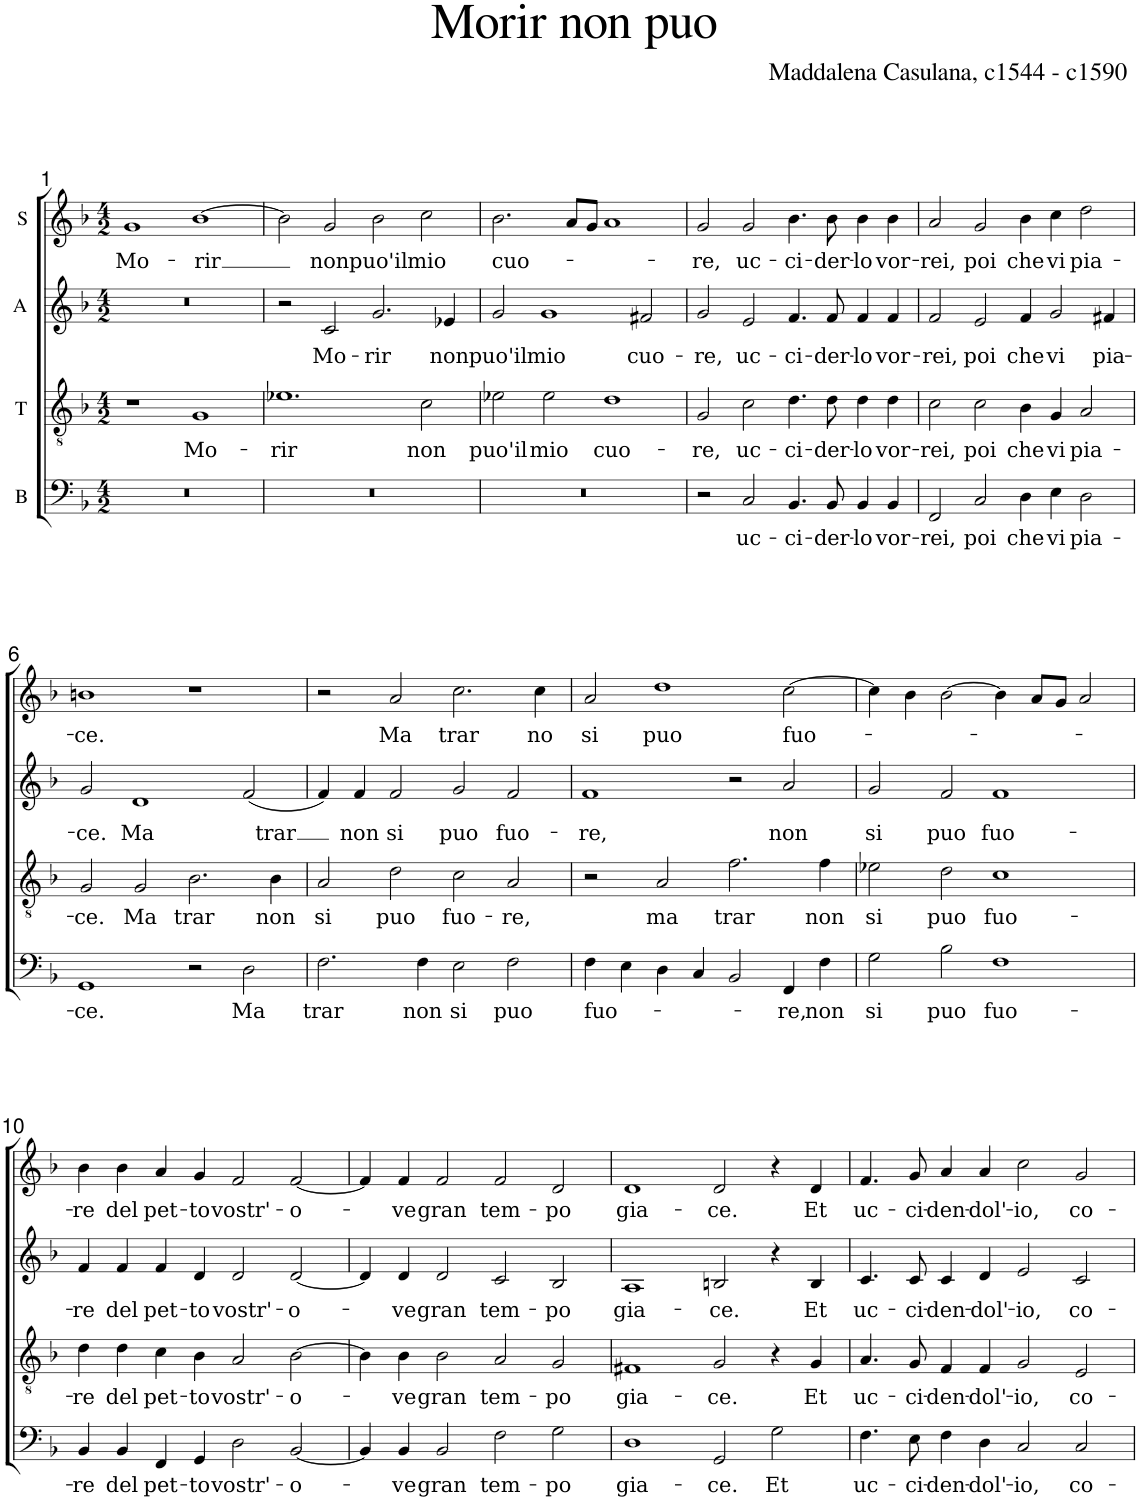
**kern	**text	**kern	**text	**kern	**text	**kern	**text
*part4	*part4	*part3	*part3	*part2	*part2	*part1	*part1
*staff4	*staff4	*staff3	*staff3	*staff2	*staff2	*staff1	*staff1
*I"B	*	*I"T	*	*I"A	*	*I"S	*
*clefF4	*	*clefGv2	*	*clefG2	*	*clefG2	*
*k[b-]	*	*k[b-]	*	*k[b-]	*	*k[b-]	*
*M4/2	*	*M4/2	*	*M4/2	*	*M4/2	*
=1	=1	=1	=1	=1	=1	=1	=1
!	!	!	!	!	!	!	!LO:LY:b
0r	.	1r	.	0r	.	1g	Mo-
!	!	!	!LO:LY:b	!	!	!	!LO:LY:b
.	.	1G	Mo-	.	.	[1b-	-rir
=2	=2	=2	=2	=2	=2	=2	=2
!	!	!	!LO:LY:b	!	!	!	!
0r	.	1.e-X	-rir	2r	.	2b-\]	.
!	!	!	!	!	!LO:LY:b	!	!LO:LY:b
.	.	.	.	2c/	Mo-	2g/	non
!	!	!	!	!	!LO:LY:b	!	!LO:LY:b
.	.	.	.	2.g/	-rir	2b-\	puo'il
!	!	!	!LO:LY:b	!	!	!	!LO:LY:b
.	.	2c\	non	.	.	2cc\	mio
!	!	!	!	!	!LO:LY:b	!	!
.	.	.	.	4e-X/	non	.	.
=3	=3	=3	=3	=3	=3	=3	=3
!	!	!	!LO:LY:b	!	!LO:LY:b	!	!LO:LY:b
0r	.	2e-X\	puo'il	2g/	puo'il	2.b-\	cuo-
!	!	!	!LO:LY:b	!	!LO:LY:b	!	!
.	.	2e-\	mio	1g	mio	.	.
.	.	.	.	.	.	8a/L	.
.	.	.	.	.	.	8g/J	.
!	!	!	!LO:LY:b	!	!	!	!
.	.	1d	cuo-	.	.	1a	.
!	!	!	!	!	!LO:LY:b	!	!
.	.	.	.	2f#X/	cuo-	.	.
=4	=4	=4	=4	=4	=4	=4	=4
!	!	!	!LO:LY:b	!	!LO:LY:b	!	!LO:LY:b
2r	.	2G/	-re,	2g/	-re,	2g/	-re,
!	!LO:LY:b	!	!LO:LY:b	!	!LO:LY:b	!	!LO:LY:b
2C/	uc-	2c\	uc-	2e/	uc-	2g/	uc-
!	!LO:LY:b	!	!LO:LY:b	!	!LO:LY:b	!	!LO:LY:b
4.BB-/	-ci-	4.d\	-ci-	4.f/	-ci-	4.b-\	-ci-
!	!LO:LY:b	!	!LO:LY:b	!	!LO:LY:b	!	!LO:LY:b
8BB-/	-der-	8d\	-der-	8f/	-der-	8b-\	-der-
!	!LO:LY:b	!	!LO:LY:b	!	!LO:LY:b	!	!LO:LY:b
4BB-/	-lo	4d\	-lo	4f/	-lo	4b-\	-lo
!	!LO:LY:b	!	!LO:LY:b	!	!LO:LY:b	!	!LO:LY:b
4BB-/	vor-	4d\	vor-	4f/	vor-	4b-\	vor-
=5	=5	=5	=5	=5	=5	=5	=5
!	!LO:LY:b	!	!LO:LY:b	!	!LO:LY:b	!	!LO:LY:b
2FF/	-rei,	2c\	-rei,	2f/	-rei,	2a/	-rei,
!	!LO:LY:b	!	!LO:LY:b	!	!LO:LY:b	!	!LO:LY:b
2C/	poi	2c\	poi	2e/	poi	2g/	poi
!	!LO:LY:b	!	!LO:LY:b	!	!LO:LY:b	!	!LO:LY:b
4D\	che	4B-\	che	4f/	che	4b-\	che
!	!LO:LY:b	!	!LO:LY:b	!	!LO:LY:b	!	!LO:LY:b
4E\	vi	4G/	vi	2g/	vi	4cc\	vi
!	!LO:LY:b	!	!LO:LY:b	!	!	!	!LO:LY:b
2D\	pia-	2A/	pia-	.	.	2dd\	pia-
!	!	!	!	!	!LO:LY:b	!	!
.	.	.	.	4f#X/	pia-	.	.
!!LO:LB:g=z
=6	=6	=6	=6	=6	=6	=6	=6
!	!LO:LY:b	!	!LO:LY:b	!	!LO:LY:b	!	!LO:LY:b
1GG	-ce.	2G/	-ce.	2g/	-ce.	1bn	-ce.
!	!	!	!LO:LY:b	!	!LO:LY:b	!	!
.	.	2G/	Ma	1d	Ma	.	.
!	!	!	!LO:LY:b	!	!	!	!
2r	.	2.B-\	trar	.	.	1r	.
!	!LO:LY:b	!	!	!	!LO:LY:b	!	!
2D\	Ma	.	.	(2f/	trar	.	.
!	!	!	!LO:LY:b	!	!	!	!
.	.	4B-\	non	.	.	.	.
=7	=7	=7	=7	=7	=7	=7	=7
!	!LO:LY:b	!	!LO:LY:b	!	!	!	!
2.F\	trar	2A/	si	4f/)	.	2r	.
!	!	!	!	!	!LO:LY:b	!	!
.	.	.	.	4f/	non	.	.
!	!	!	!LO:LY:b	!	!LO:LY:b	!	!LO:LY:b
.	.	2d\	puo	2f/	si	2a/	Ma
!	!LO:LY:b	!	!	!	!	!	!
4F\	non	.	.	.	.	.	.
!	!LO:LY:b	!	!LO:LY:b	!	!LO:LY:b	!	!LO:LY:b
2E\	si	2c\	fuo-	2g/	puo	2.cc\	trar
!	!LO:LY:b	!	!LO:LY:b	!	!LO:LY:b	!	!
2F\	puo	2A/	-re,	2f/	fuo-	.	.
!	!	!	!	!	!	!	!LO:LY:b
.	.	.	.	.	.	4cc\	no
=8	=8	=8	=8	=8	=8	=8	=8
!	!LO:LY:b	!	!	!	!LO:LY:b	!	!LO:LY:b
4F\	fuo-	2r	.	1f	-re,	2a/	si
4E\	.	.	.	.	.	.	.
!	!	!	!LO:LY:b	!	!	!	!LO:LY:b
4D\	.	2A/	ma	.	.	1dd	-puo
4C/	.	.	.	.	.	.	.
!	!	!	!LO:LY:b	!	!	!	!
2BB-/	.	2.f\	trar	2r	.	.	.
!	!LO:LY:b	!	!	!	!LO:LY:b	!	!LO:LY:b
4FF/	-re,	.	.	2a/	non	[2cc\	fuo-
!	!LO:LY:b	!	!LO:LY:b	!	!	!	!
4F\	non	4f\	non	.	.	.	.
=9	=9	=9	=9	=9	=9	=9	=9
!	!LO:LY:b	!	!LO:LY:b	!	!LO:LY:b	!	!
2G\	si	2e-X\	si	2g/	si	4cc\]	.
.	.	.	.	.	.	4b-\	.
!	!LO:LY:b	!	!LO:LY:b	!	!LO:LY:b	!	!
2B-\	puo	2d\	puo	2f/	puo	[2b-\	.
!	!LO:LY:b	!	!LO:LY:b	!	!LO:LY:b	!	!
1F	fuo-	1c	fuo-	1f	fuo-	4b-\]	.
.	.	.	.	.	.	8a/L	.
.	.	.	.	.	.	8g/J	.
.	.	.	.	.	.	2a/	.
!!LO:LB:g=z
=10	=10	=10	=10	=10	=10	=10	=10
!	!LO:LY:b	!	!LO:LY:b	!	!LO:LY:b	!	!LO:LY:b
4BB-/	-re	4d\	-re	4f/	-re	4b-\	-re
!	!LO:LY:b	!	!LO:LY:b	!	!LO:LY:b	!	!LO:LY:b
4BB-/	del	4d\	del	4f/	del	4b-\	del
!	!LO:LY:b	!	!LO:LY:b	!	!LO:LY:b	!	!LO:LY:b
4FF/	pet-	4c\	pet-	4f/	pet-	4a/	pet-
!	!LO:LY:b	!	!LO:LY:b	!	!LO:LY:b	!	!LO:LY:b
4GG/	-to	4B-\	-to	4d/	-to	4g/	-to
!	!LO:LY:b	!	!LO:LY:b	!	!LO:LY:b	!	!LO:LY:b
2D\	vostr'-	2A/	vostr'-	2d/	vostr'-	2f/	vostr'-
!	!LO:LY:b	!	!LO:LY:b	!	!LO:LY:b	!	!LO:LY:b
[2BB-/	-o-	[2B-\	-o-	[2d/	-o-	[2f/	-o-
=11	=11	=11	=11	=11	=11	=11	=11
4BB-/]	.	4B-\]	.	4d/]	.	4f/]	.
!	!LO:LY:b	!	!LO:LY:b	!	!LO:LY:b	!	!LO:LY:b
4BB-/	-ve	4B-\	-ve	4d/	-ve	4f/	-ve
!	!LO:LY:b	!	!LO:LY:b	!	!LO:LY:b	!	!LO:LY:b
2BB-/	gran	2B-\	gran	2d/	gran	2f/	gran
!	!LO:LY:b	!	!LO:LY:b	!	!LO:LY:b	!	!LO:LY:b
2F\	tem-	2A/	tem-	2c/	tem-	2f/	tem-
!	!LO:LY:b	!	!LO:LY:b	!	!LO:LY:b	!	!LO:LY:b
2G\	-po	2G/	-po	2B-/	-po	2d/	-po
=12	=12	=12	=12	=12	=12	=12	=12
!	!LO:LY:b	!	!LO:LY:b	!	!LO:LY:b	!	!LO:LY:b
1D	gia-	1F#X	gia-	1A	gia-	1d	gia-
!	!LO:LY:b	!	!LO:LY:b	!	!LO:LY:b	!	!LO:LY:b
2GG/	-ce.	2G/	-ce.	2Bn/	-ce.	2d/	-ce.
!	!LO:LY:b	!	!	!	!	!	!
2G\	Et	4r	.	4r	.	4r	.
!	!	!	!LO:LY:b	!	!LO:LY:b	!	!LO:LY:b
.	.	4G/	Et	4B/	Et	4d/	Et
=13	=13	=13	=13	=13	=13	=13	=13
!	!LO:LY:b	!	!LO:LY:b	!	!LO:LY:b	!	!LO:LY:b
4.F\	uc-	4.A/	uc-	4.c/	uc-	4.f/	uc-
!	!LO:LY:b	!	!LO:LY:b	!	!LO:LY:b	!	!LO:LY:b
8E\	-ci-	8G/	-ci-	8c/	-ci-	8g/	-ci-
!	!LO:LY:b	!	!LO:LY:b	!	!LO:LY:b	!	!LO:LY:b
4F\	-den-	4F/	-den-	4c/	-den-	4a/	-den-
!	!LO:LY:b	!	!LO:LY:b	!	!LO:LY:b	!	!LO:LY:b
4D\	-dol'-	4F/	-dol'-	4d/	-dol'-	4a/	-dol'-
!	!LO:LY:b	!	!LO:LY:b	!	!LO:LY:b	!	!LO:LY:b
2C/	-io,	2G/	-io,	2e/	-io,	2cc\	-io,
!	!LO:LY:b	!	!LO:LY:b	!	!LO:LY:b	!	!LO:LY:b
2C/	co-	2E/	co-	2c/	co-	2g/	co-
=	=	=	=	=	=	=	=
*-	*-	*-	*-	*-	*-	*-	*-
